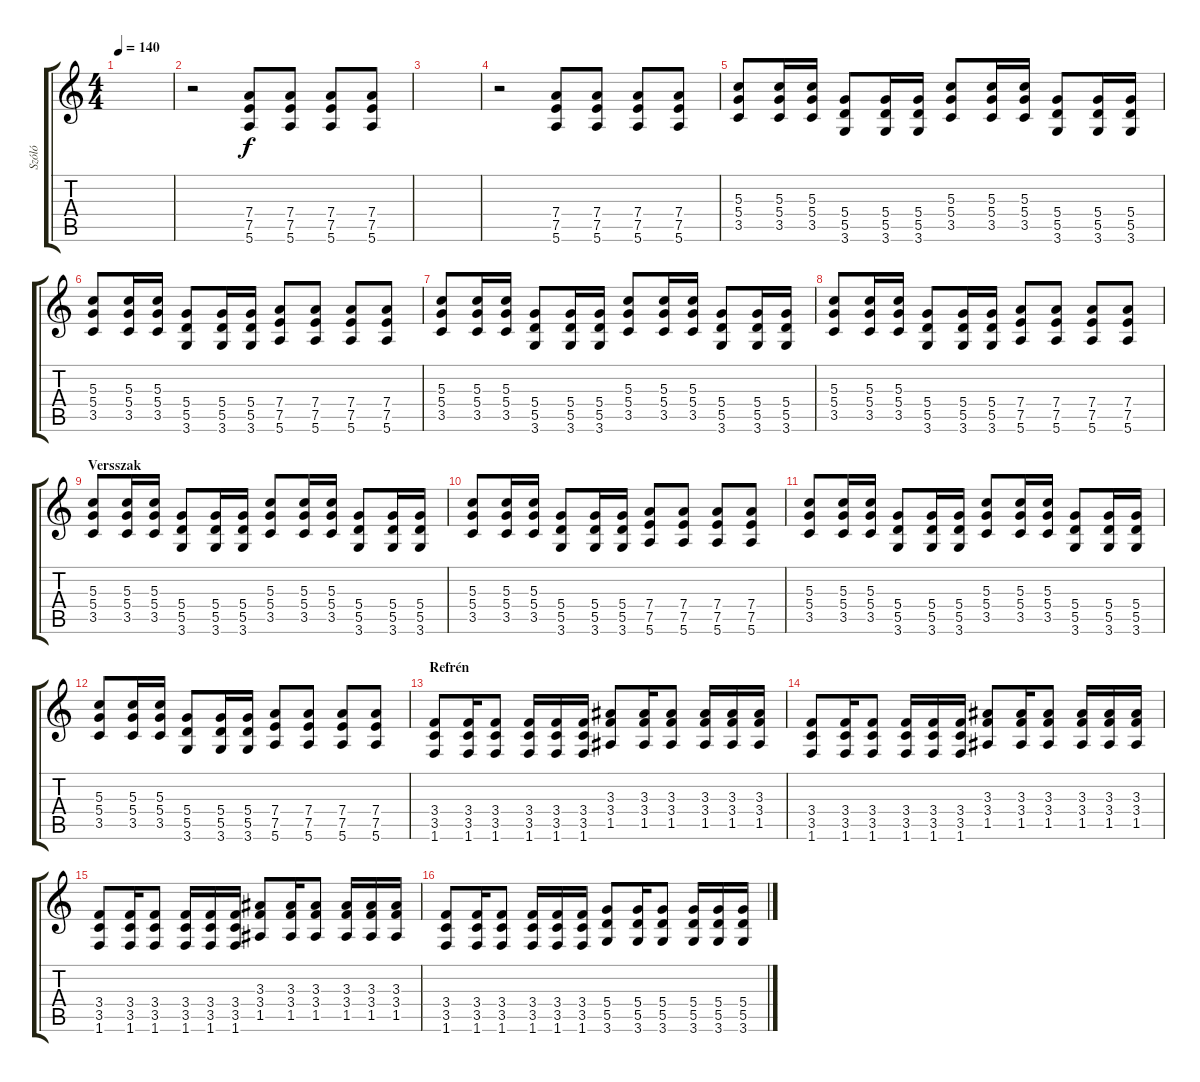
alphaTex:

\track ("Szóló" "Szóló") {instrument distortionguitar}
\staff {score tabs}
\tuning (E4 B3 G3 D3 A2 E2) {hide}
\ts (4 4)
\tempo 140
\clef g2
\ks c
|
r.2 (7.4 7.5 5.6).8 (7.4 7.5 5.6).8 (7.4 7.5 5.6).8 (7.4 7.5 5.6).8 |
|
r.2 (7.4 7.5 5.6).8 (7.4 7.5 5.6).8 (7.4 7.5 5.6).8 (7.4 7.5 5.6).8 |
(5.3 5.4 3.5).8 (5.3 5.4 3.5).16 (5.3 5.4 3.5).16 (5.4 5.5 3.6).8 (5.4 5.5 3.6).16 (5.4 5.5 3.6).16 (5.3 5.4 3.5).8 (5.3 5.4 3.5).16 (5.3 5.4 3.5).16 (5.4 5.5 3.6).8 (5.4 5.5 3.6).16 (5.4 5.5 3.6).16 |
(5.3 5.4 3.5).8 (5.3 5.4 3.5).16 (5.3 5.4 3.5).16 (5.4 5.5 3.6).8 (5.4 5.5 3.6).16 (5.4 5.5 3.6).16 (7.4 7.5 5.6).8 (7.4 7.5 5.6).8 (7.4 7.5 5.6).8 (7.4 7.5 5.6).8 |
(5.3 5.4 3.5).8 (5.3 5.4 3.5).16 (5.3 5.4 3.5).16 (5.4 5.5 3.6).8 (5.4 5.5 3.6).16 (5.4 5.5 3.6).16 (5.3 5.4 3.5).8 (5.3 5.4 3.5).16 (5.3 5.4 3.5).16 (5.4 5.5 3.6).8 (5.4 5.5 3.6).16 (5.4 5.5 3.6).16 |
(5.3 5.4 3.5).8 (5.3 5.4 3.5).16 (5.3 5.4 3.5).16 (5.4 5.5 3.6).8 (5.4 5.5 3.6).16 (5.4 5.5 3.6).16 (7.4 7.5 5.6).8 (7.4 7.5 5.6).8 (7.4 7.5 5.6).8 (7.4 7.5 5.6).8 |
\section ("" "Versszak")
(5.3 5.4 3.5).8 (5.3 5.4 3.5).16 (5.3 5.4 3.5).16 (5.4 5.5 3.6).8 (5.4 5.5 3.6).16 (5.4 5.5 3.6).16 (5.3 5.4 3.5).8 (5.3 5.4 3.5).16 (5.3 5.4 3.5).16 (5.4 5.5 3.6).8 (5.4 5.5 3.6).16 (5.4 5.5 3.6).16 |
(5.3 5.4 3.5).8 (5.3 5.4 3.5).16 (5.3 5.4 3.5).16 (5.4 5.5 3.6).8 (5.4 5.5 3.6).16 (5.4 5.5 3.6).16 (7.4 7.5 5.6).8 (7.4 7.5 5.6).8 (7.4 7.5 5.6).8 (7.4 7.5 5.6).8 |
(5.3 5.4 3.5).8 (5.3 5.4 3.5).16 (5.3 5.4 3.5).16 (5.4 5.5 3.6).8 (5.4 5.5 3.6).16 (5.4 5.5 3.6).16 (5.3 5.4 3.5).8 (5.3 5.4 3.5).16 (5.3 5.4 3.5).16 (5.4 5.5 3.6).8 (5.4 5.5 3.6).16 (5.4 5.5 3.6).16 |
(5.3 5.4 3.5).8 (5.3 5.4 3.5).16 (5.3 5.4 3.5).16 (5.4 5.5 3.6).8 (5.4 5.5 3.6).16 (5.4 5.5 3.6).16 (7.4 7.5 5.6).8 (7.4 7.5 5.6).8 (7.4 7.5 5.6).8 (7.4 7.5 5.6).8 |
\section ("" "Refrén")
(3.4 3.5 1.6).8 (3.4 3.5 1.6).16 (3.4 3.5 1.6).8 (3.4 3.5 1.6).16 (3.4 3.5 1.6).16 (3.4 3.5 1.6).16 (3.3 3.4 1.5).8 (3.3 3.4 1.5).16 (3.3 3.4 1.5).8 (3.3 3.4 1.5).16 (3.3 3.4 1.5).16 (3.3 3.4 1.5).16 |
(3.4 3.5 1.6).8 (3.4 3.5 1.6).16 (3.4 3.5 1.6).8 (3.4 3.5 1.6).16 (3.4 3.5 1.6).16 (3.4 3.5 1.6).16 (3.3 3.4 1.5).8 (3.3 3.4 1.5).16 (3.3 3.4 1.5).8 (3.3 3.4 1.5).16 (3.3 3.4 1.5).16 (3.3 3.4 1.5).16 |
(3.4 3.5 1.6).8 (3.4 3.5 1.6).16 (3.4 3.5 1.6).8 (3.4 3.5 1.6).16 (3.4 3.5 1.6).16 (3.4 3.5 1.6).16 (3.3 3.4 1.5).8 (3.3 3.4 1.5).16 (3.3 3.4 1.5).8 (3.3 3.4 1.5).16 (3.3 3.4 1.5).16 (3.3 3.4 1.5).16 |
(3.4 3.5 1.6).8 (3.4 3.5 1.6).16 (3.4 3.5 1.6).8 (3.4 3.5 1.6).16 (3.4 3.5 1.6).16 (3.4 3.5 1.6).16 (5.4 5.5 3.6).8 (5.4 5.5 3.6).16 (5.4 5.5 3.6).8 (5.4 5.5 3.6).16 (5.4 5.5 3.6).16 (5.4 5.5 3.6).16
